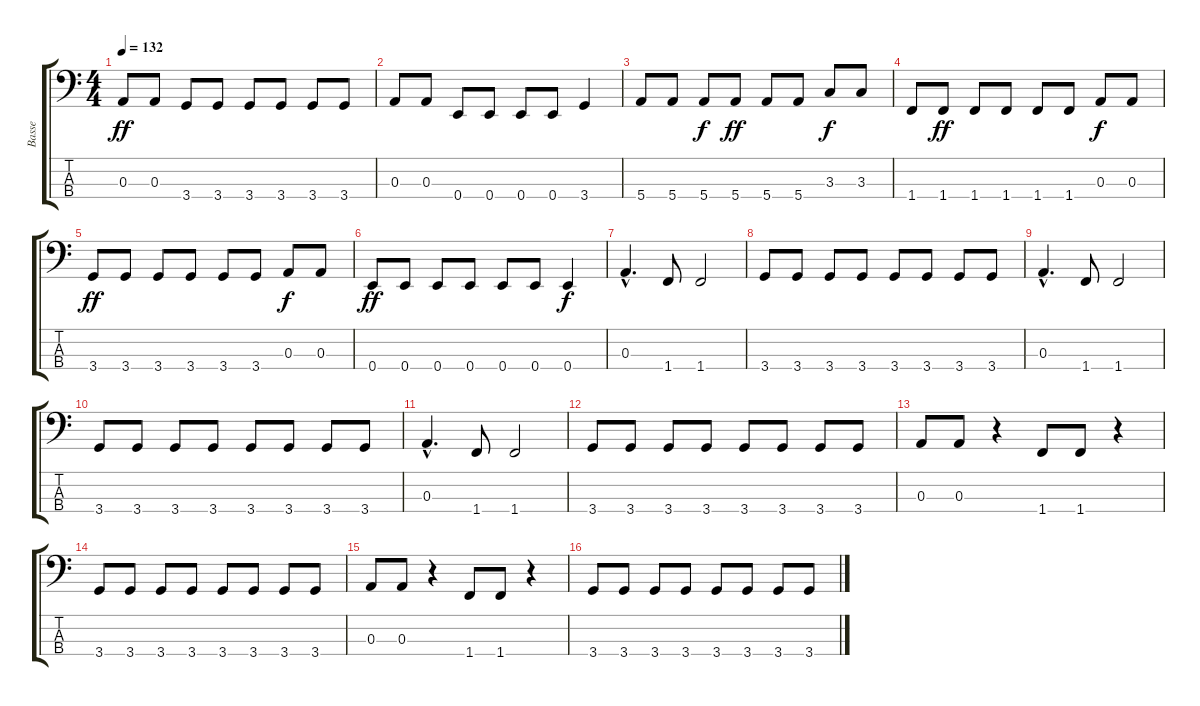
\track ("Basse" "Basse") {instrument electricbassfinger}
\staff {score tabs}
\tuning (G2 D2 A1 E1) {hide}
\ts (4 4)
\tempo 132
\clef f4
\ks c
0.3.8{dy ff} 0.3.8 3.4.8 3.4.8 3.4.8 3.4.8 3.4.8 3.4.8 |
0.3.8 0.3.8 0.4.8 0.4.8 0.4.8 0.4.8 3.4.4 |
5.4.8 5.4.8 5.4.8{dy f} 5.4.8{dy ff} 5.4.8 5.4.8 3.3.8{dy f} 3.3.8 |
1.4.8 1.4.8{dy ff} 1.4.8 1.4.8 1.4.8 1.4.8 0.3.8{dy f} 0.3.8 |
3.4.8{dy ff} 3.4.8 3.4.8 3.4.8 3.4.8 3.4.8 0.3.8{dy f} 0.3.8 |
0.4.8{dy ff} 0.4.8 0.4.8 0.4.8 0.4.8 0.4.8 0.4.4{dy f} |
0.3{hac}.4{d} 1.4.8 1.4.2 |
3.4.8 3.4.8 3.4.8 3.4.8 3.4.8 3.4.8 3.4.8 3.4.8 |
0.3{hac}.4{d} 1.4.8 1.4.2 |
3.4.8 3.4.8 3.4.8 3.4.8 3.4.8 3.4.8 3.4.8 3.4.8 |
0.3{hac}.4{d} 1.4.8 1.4.2 |
3.4.8 3.4.8 3.4.8 3.4.8 3.4.8 3.4.8 3.4.8 3.4.8 |
0.3.8 0.3.8 r.4 1.4.8 1.4.8 r.4 |
3.4.8 3.4.8 3.4.8 3.4.8 3.4.8 3.4.8 3.4.8 3.4.8 |
0.3.8 0.3.8 r.4 1.4.8 1.4.8 r.4 |
3.4.8 3.4.8 3.4.8 3.4.8 3.4.8 3.4.8 3.4.8 3.4.8
